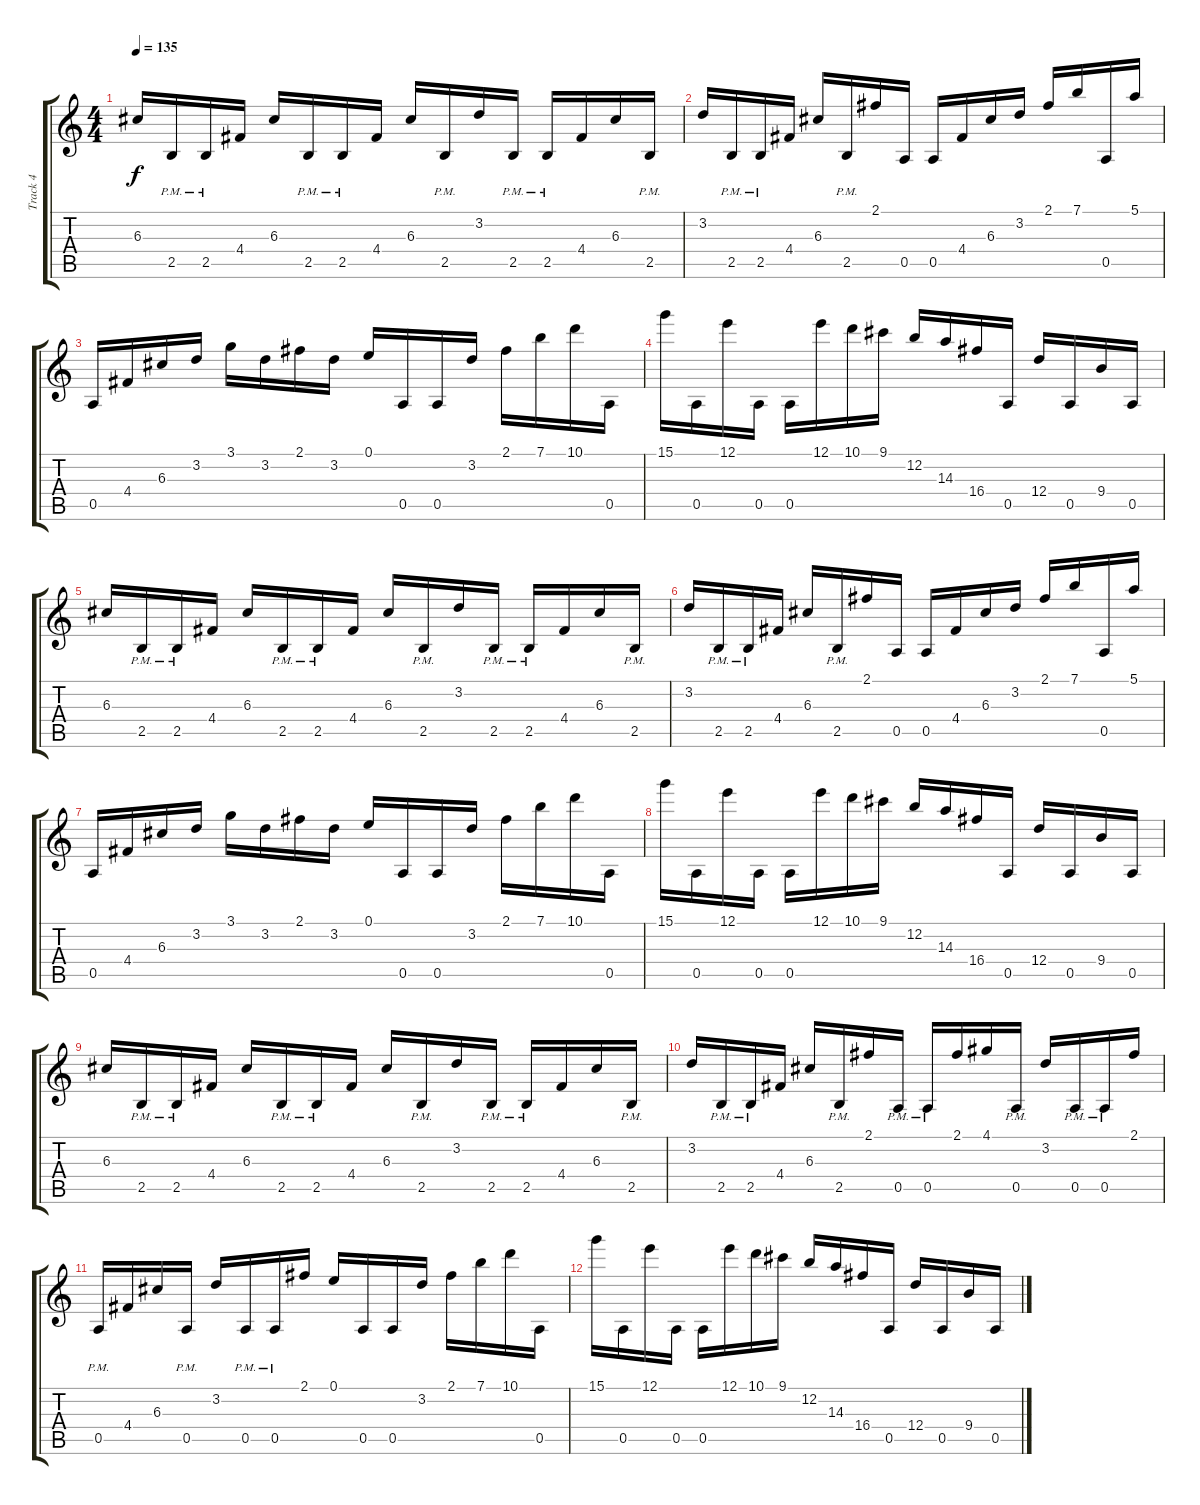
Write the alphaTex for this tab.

\track ("Track 4" "Track 4") {instrument overdrivenguitar}
\staff {score tabs}
\tuning (E4 B3 G3 D3 A2 E2) {hide}
\ts (4 4)
\tempo 135
\clef g2
\ks c
6.3.16{dy f} 2.5{pm}.16 2.5{pm}.16 4.4.16 6.3.16 2.5{pm}.16 2.5{pm}.16 4.4.16 6.3.16 2.5{pm}.16 3.2.16 2.5{pm}.16 2.5{pm}.16 4.4.16 6.3.16 2.5{pm}.16 |
3.2.16 2.5{pm}.16 2.5{pm}.16 4.4.16 6.3.16 2.5{pm}.16 2.1.16 0.5.16 0.5.16 4.4.16 6.3.16 3.2.16 2.1.16 7.1.16 0.5.16 5.1.16 |
0.5.16 4.4.16 6.3.16 3.2.16 3.1.16 3.2.16 2.1.16 3.2.16 0.1.16 0.5.16 0.5.16 3.2.16 2.1.16 7.1.16 10.1.16 0.5.16 |
15.1.16 0.5.16 12.1.16 0.5.16 0.5.16 12.1.16 10.1.16 9.1.16 12.2.16 14.3.16 16.4.16 0.5.16 12.4.16 0.5.16 9.4.16 0.5.16 |
6.3.16 2.5{pm}.16 2.5{pm}.16 4.4.16 6.3.16 2.5{pm}.16 2.5{pm}.16 4.4.16 6.3.16 2.5{pm}.16 3.2.16 2.5{pm}.16 2.5{pm}.16 4.4.16 6.3.16 2.5{pm}.16 |
3.2.16 2.5{pm}.16 2.5{pm}.16 4.4.16 6.3.16 2.5{pm}.16 2.1.16 0.5.16 0.5.16 4.4.16 6.3.16 3.2.16 2.1.16 7.1.16 0.5.16 5.1.16 |
0.5.16 4.4.16 6.3.16 3.2.16 3.1.16 3.2.16 2.1.16 3.2.16 0.1.16 0.5.16 0.5.16 3.2.16 2.1.16 7.1.16 10.1.16 0.5.16 |
15.1.16 0.5.16 12.1.16 0.5.16 0.5.16 12.1.16 10.1.16 9.1.16 12.2.16 14.3.16 16.4.16 0.5.16 12.4.16 0.5.16 9.4.16 0.5.16 |
6.3.16 2.5{pm}.16 2.5{pm}.16 4.4.16 6.3.16 2.5{pm}.16 2.5{pm}.16 4.4.16 6.3.16 2.5{pm}.16 3.2.16 2.5{pm}.16 2.5{pm}.16 4.4.16 6.3.16 2.5{pm}.16 |
3.2.16 2.5{pm}.16 2.5{pm}.16 4.4.16 6.3.16 2.5{pm}.16 2.1.16 0.5{pm}.16 0.5{pm}.16 2.1.16 4.1.16 0.5{pm}.16 3.2.16 0.5{pm}.16 0.5{pm}.16 2.1.16 |
0.5{pm}.16 4.4.16 6.3.16 0.5{pm}.16 3.2.16 0.5{pm}.16 0.5{pm}.16 2.1.16 0.1.16 0.5.16 0.5.16 3.2.16 2.1.16 7.1.16 10.1.16 0.5.16 |
15.1.16 0.5.16 12.1.16 0.5.16 0.5.16 12.1.16 10.1.16 9.1.16 12.2.16 14.3.16 16.4.16 0.5.16 12.4.16 0.5.16 9.4.16 0.5.16
